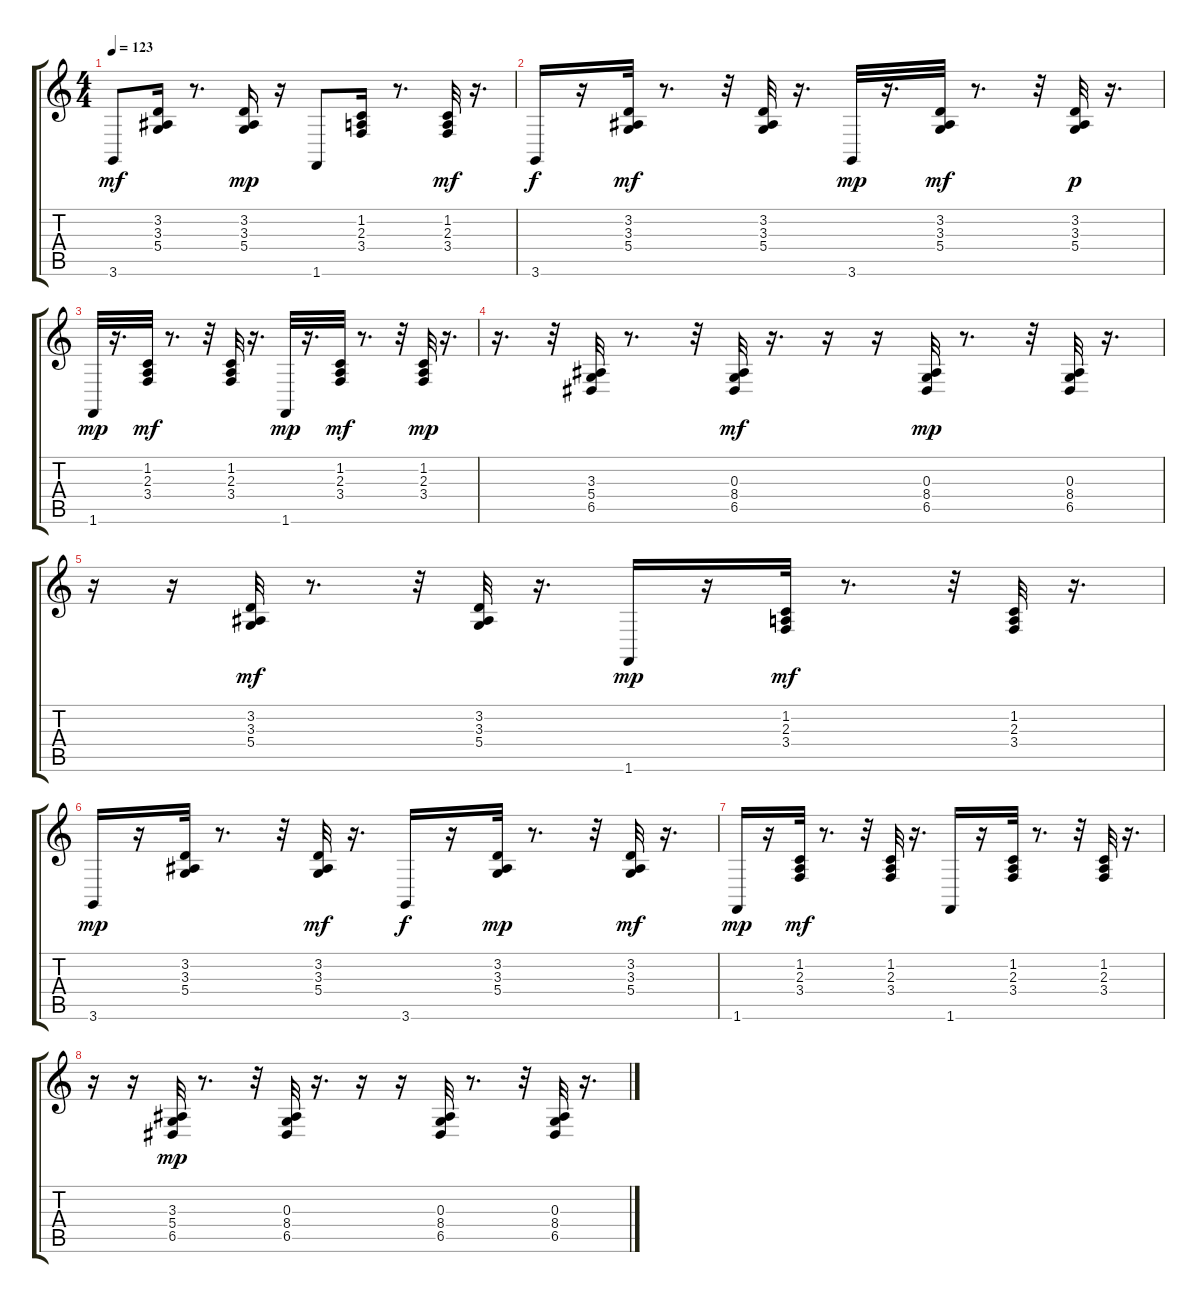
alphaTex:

\track "" {instrument cello}
\staff {score tabs}
\tuning (E4 B3 G3 D3 A2 E2) {hide}
\ts (4 4)
\tempo 123
\clef g2
\ks c
3.6.8{dy mf} (3.2 3.3 5.4).16 r.8{d} (3.2 3.3 5.4).16{dy mp} r.16 1.6.8 (1.2 2.3 3.4).16 r.8{d} (1.2 2.3 3.4).32{dy mf} r.16{d} |
3.6.16{dy f} r.16 (3.2 3.3 5.4).32{dy mf} r.8{d} r.32 (3.2 3.3 5.4).32 r.16{d} 3.6.32{dy mp} r.16{d} (3.2 3.3 5.4).32{dy mf} r.8{d} r.32 (3.2 3.3 5.4).32{dy p} r.16{d} |
1.6.32{dy mp} r.16{d} (1.2 2.3 3.4).32{dy mf} r.8{d} r.32 (1.2 2.3 3.4).32 r.16{d} 1.6.32{dy mp} r.16{d} (1.2 2.3 3.4).32{dy mf} r.8{d} r.32 (1.2 2.3 3.4).32{dy mp} r.16{d} |
r.16{d} r.32 (3.3 5.4 6.5).32 r.8{d} r.32 (0.3 8.4 6.5).32{dy mf} r.16{d} r.16 r.16 (0.3 8.4 6.5).32{dy mp} r.8{d} r.32 (0.3 8.4 6.5).32 r.16{d} |
r.16 r.16 (3.2 3.3 5.4).32{dy mf} r.8{d} r.32 (3.2 3.3 5.4).32 r.16{d} 1.6.16{dy mp} r.16 (1.2 2.3 3.4).32{dy mf} r.8{d} r.32 (1.2 2.3 3.4).32 r.16{d} |
3.6.16{dy mp} r.16 (3.2 3.3 5.4).32 r.8{d} r.32 (3.2 3.3 5.4).32{dy mf} r.16{d} 3.6.16{dy f} r.16 (3.2 3.3 5.4).32{dy mp} r.8{d} r.32 (3.2 3.3 5.4).32{dy mf} r.16{d} |
1.6.16{dy mp} r.16 (1.2 2.3 3.4).32{dy mf} r.8{d} r.32 (1.2 2.3 3.4).32 r.16{d} 1.6.16 r.16 (1.2 2.3 3.4).32 r.8{d} r.32 (1.2 2.3 3.4).32 r.16{d} |
r.16 r.16 (3.3 5.4 6.5).32{dy mp} r.8{d} r.32 (0.3 8.4 6.5).32 r.16{d} r.16 r.16 (0.3 8.4 6.5).32 r.8{d} r.32 (0.3 8.4 6.5).32 r.16{d}
